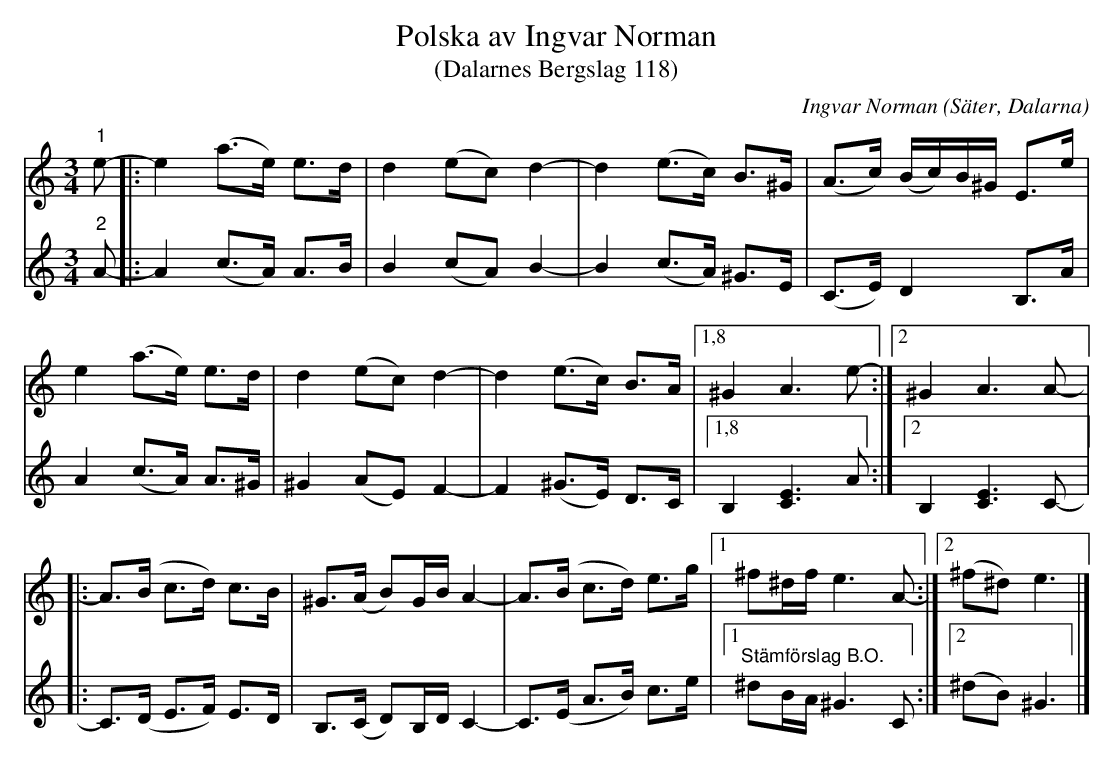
X:1
T:Polska av Ingvar Norman
T:(Dalarnes Bergslag 118)
C:Ingvar Norman
O:Säter, Dalarna
L:1/8
M:3/4
K:Am
V:1
"^1" e- |: e2 (a>e) e>d | d2 (ec) d2- | d2 (e>c) B>^G | (A>c) (B/c/)B/^G/ E>e |
e2 (a>e) e>d | d2 (ec) d2- | d2 (e>c) B>A |1,8 ^G2 A3 e- :|2 ^G2 A3 A- |:
A>(B c>d) c>B | ^G>(A B)G/B/ A2- | A>(B c>d) e>g |1 ^f^d/f/ e3 A- :|2 (^f^d) e3 |]
V:2
"^2" A- |: A2 (c>A) A>B | B2 (cA) B2- | B2 (c>A) ^G>E | (C>E) D2 B,>A |
A2 (c>A) A>^G | ^G2 (AE) F2- | F2 (^G>E) D>C |1,8 B,2 [CE]3 A :|2 B,2 [CE]3 C- |:
C>(D E>F) E>D | B,>(C D)B,/D/ C2- | C>(E A>B) c>e |1 "^Stämförslag B.O." ^dB/A/ ^G3 C :|2  (^dB) ^G3 |]
